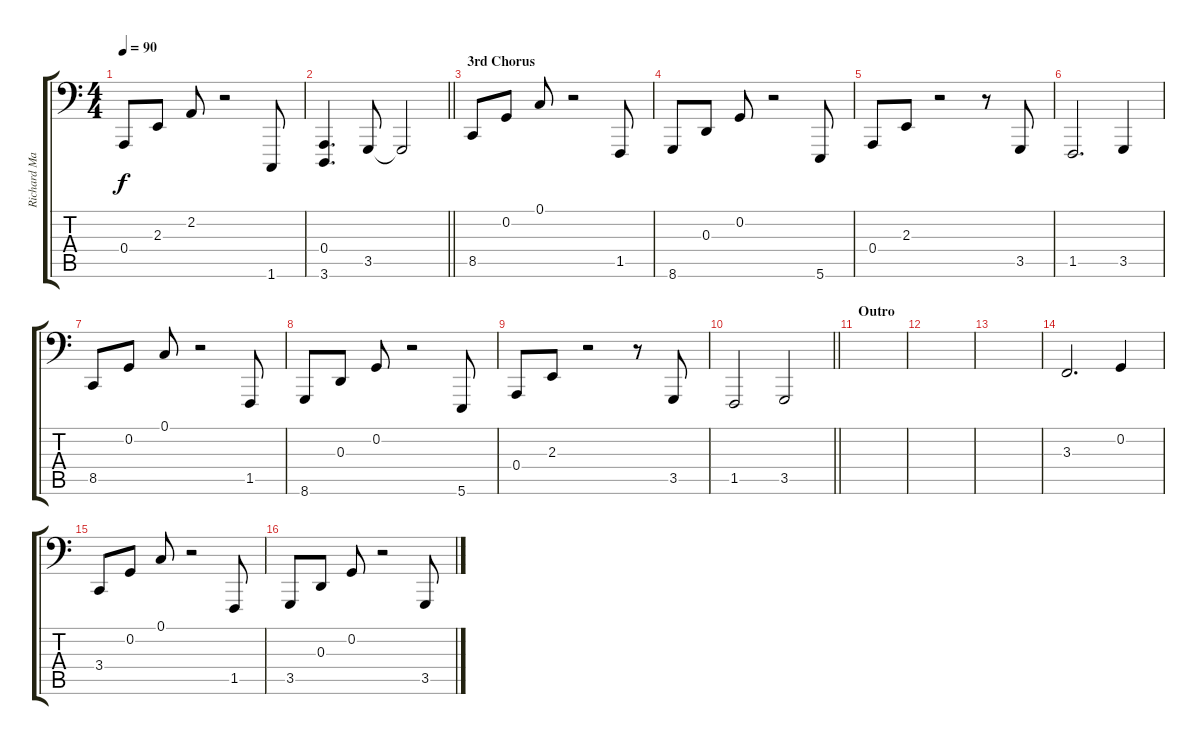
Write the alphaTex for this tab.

\track ("Richard Marx (Piano Left Hand)" "Richard Ma") {instrument acousticgrandpiano}
\staff {score tabs}
\tuning (C3 G2 D2 A1 E1 B0) {hide}
\ts (4 4)
\tempo 90
\clef f4
\ks c
0.4.8{dy f} 2.3.8 2.2.8 r.2 1.6.8 |
\barLineRight lightlight
(0.4 3.6).4{d} 3.5.8 3.5{t}.2 |
\section ("" "3rd Chorus")
8.5.8 0.2.8 0.1.8 r.2 1.5.8 |
8.6.8 0.3.8 0.2.8 r.2 5.6.8 |
0.4.8 2.3.8 r.2 r.8 3.5.8 |
1.5.2{d} 3.5.4 |
8.5.8 0.2.8 0.1.8 r.2 1.5.8 |
8.6.8 0.3.8 0.2.8 r.2 5.6.8 |
0.4.8 2.3.8 r.2 r.8 3.5.8 |
\barLineRight lightlight
1.5.2 3.5.2 |
\section ("" "Outro")
|
|
|
3.3.2{d} 0.2.4 |
3.4.8 0.2.8 0.1.8 r.2 1.5.8 |
3.5.8 0.3.8 0.2.8 r.2 3.5.8
